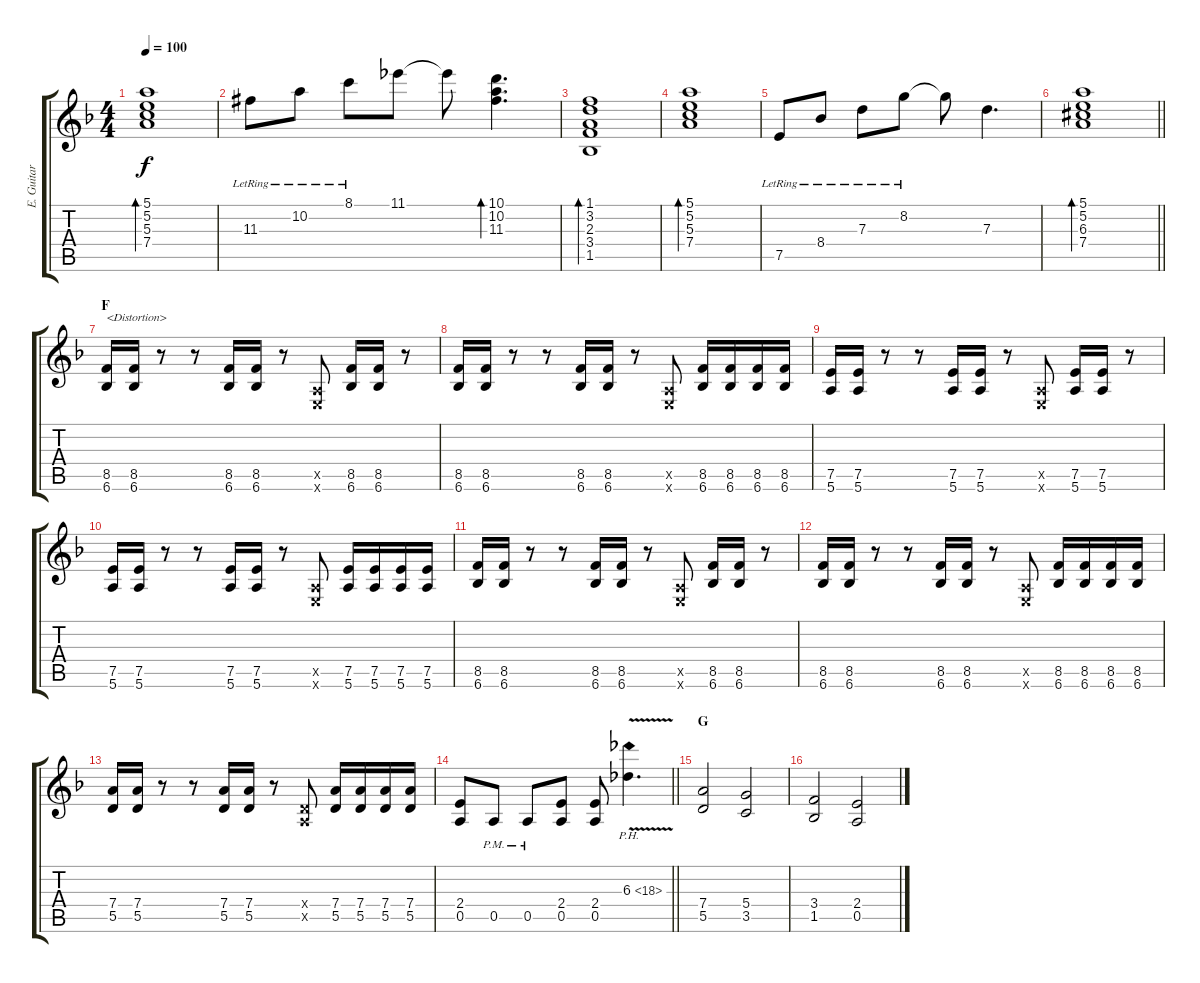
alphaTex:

\track ("E. Guitar II" "E. Guitar ") {instrument overdrivenguitar}
\staff {score tabs}
\tuning (E4 B3 G3 D3 A2 E2) {hide}
\ts (4 4)
\tempo 100
\clef g2
\ks f
(5.1 5.2 5.3 7.4).1{bd 120 dy f} |
11.3{lr acc #}.8 10.2{lr}.8 8.1{lr}.8 11.1.8 11.1{t}.8 (10.1 10.2 11.3{acc #}).4{d bd 120} |
(1.1 3.2 2.3 3.4 1.5).1{bd 120} |
(5.1 5.2 5.3 7.4).1{bd 120} |
7.5{lr}.8 8.4{lr}.8 7.3{lr}.8 8.2{lr}.8 8.2{t}.8 7.3.4{d} |
\barLineRight lightlight
(5.1 5.2 6.3{acc #} 7.4).1{bd 120} |
\section ("" "F")
(8.5 6.6).16{txt "<Distortion>" instrument overdrivenguitar} (8.5 6.6).16 r.8 r.8 (8.5 6.6).16 (8.5 6.6).16 r.8 (0.5{x} 0.6{x}).8 (8.5 6.6).16 (8.5 6.6).16 r.8 |
(8.5 6.6).16 (8.5 6.6).16 r.8 r.8 (8.5 6.6).16 (8.5 6.6).16 r.8 (0.5{x} 0.6{x}).8 (8.5 6.6).16 (8.5 6.6).16 (8.5 6.6).16 (8.5 6.6).16 |
(7.5 5.6).16 (7.5 5.6).16 r.8 r.8 (7.5 5.6).16 (7.5 5.6).16 r.8 (0.5{x} 0.6{x}).8 (7.5 5.6).16 (7.5 5.6).16 r.8 |
(7.5 5.6).16 (7.5 5.6).16 r.8 r.8 (7.5 5.6).16 (7.5 5.6).16 r.8 (0.5{x} 0.6{x}).8 (7.5 5.6).16 (7.5 5.6).16 (7.5 5.6).16 (7.5 5.6).16 |
(8.5 6.6).16 (8.5 6.6).16 r.8 r.8 (8.5 6.6).16 (8.5 6.6).16 r.8 (0.5{x} 0.6{x}).8 (8.5 6.6).16 (8.5 6.6).16 r.8 |
(8.5 6.6).16 (8.5 6.6).16 r.8 r.8 (8.5 6.6).16 (8.5 6.6).16 r.8 (0.5{x} 0.6{x}).8 (8.5 6.6).16 (8.5 6.6).16 (8.5 6.6).16 (8.5 6.6).16 |
(7.4 5.5).16 (7.4 5.5).16 r.8 r.8 (7.4 5.5).16 (7.4 5.5).16 r.8 (0.4{x} 0.5{x}).8 (7.4 5.5).16 (7.4 5.5).16 (7.4 5.5).16 (7.4 5.5).16 |
\barLineRight lightlight
(2.4 0.5).8 0.5{pm}.8 0.5{pm}.8 (2.4 0.5).8 (2.4 0.5).8 6.3{ph 12 v}.4{d} |
\section ("" "G")
(7.4 5.5).2 (5.4 3.5).2 |
(3.4 1.5).2 (2.4 0.5).2
